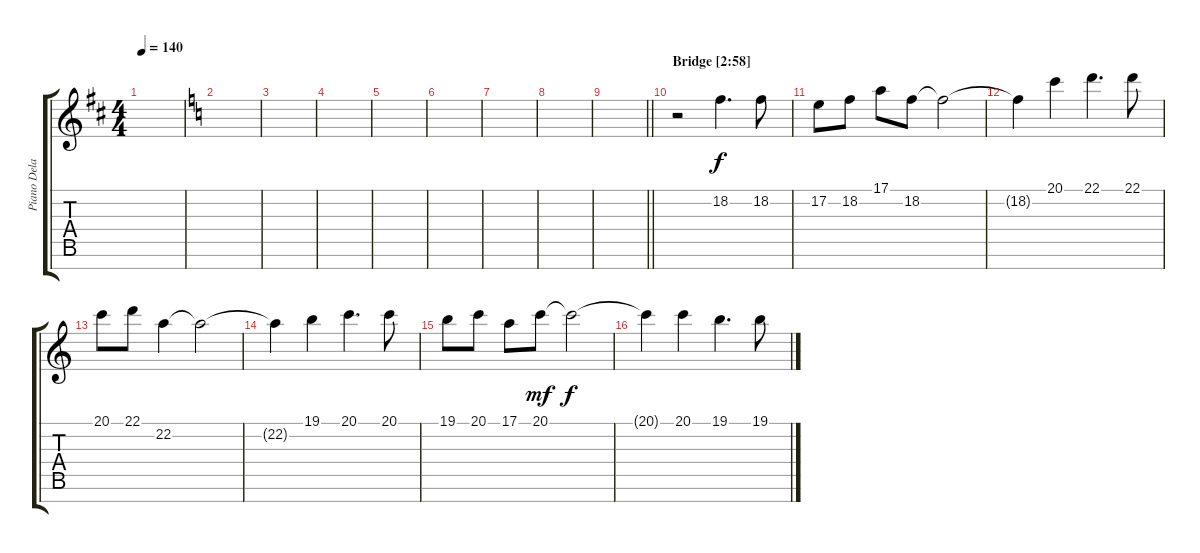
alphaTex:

\track ("Piano Delay" "Piano Dela") {instrument acousticgrandpiano}
\staff {score tabs}
\tuning (E4 B3 G3 D3 A2 E2 B1) {hide}
\ts (4 4)
\tempo 140
\clef g2
\ks bminor
|
\ks aminor
|
|
|
|
|
|
|
\barLineRight lightlight
|
\section ("" "Bridge [2:58]")
r.2 18.2.4{d} 18.2.8 |
17.2.8 18.2.8 17.1.8 18.2.8 18.2{t}.2 |
18.2{t}.4 20.1.4 22.1.4{d} 22.1.8 |
20.1.8 22.1.8 22.2.4 22.2{t}.2 |
22.2{t}.4 19.1.4 20.1.4{d} 20.1.8 |
19.1.8 20.1.8 17.1.8 20.1.8{dy mf} 20.1{t}.2{dy f} |
20.1{t}.4 20.1.4 19.1.4{d} 19.1.8
